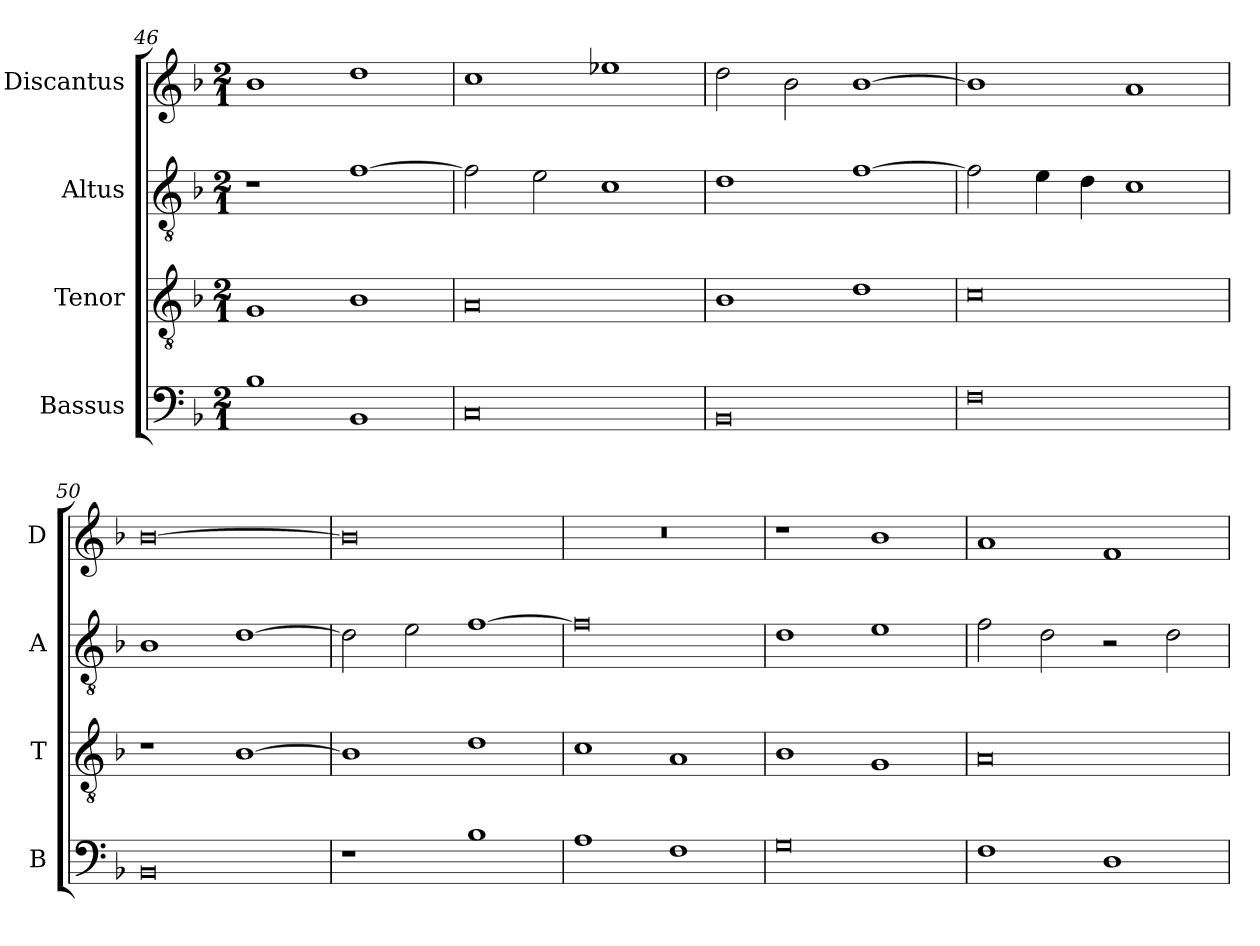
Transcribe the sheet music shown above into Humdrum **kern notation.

**kern	**kern	**kern	**kern
*part4	*part3	*part2	*part1
*staff4	*staff3	*staff2	*staff1
*I"Bassus	*I"Tenor	*I"Altus	*I"Discantus
*I'B	*I'T	*I'A	*I'D
*clefF4	*clefGv2	*clefGv2	*clefG2
*k[b-]	*k[b-]	*k[b-]	*k[b-]
*M2/1	*M2/1	*M2/1	*M2/1
=46	=46	=46	=46
1B-	1G	1r	1b-
1BB-	1B-	[1f	1dd
=47	=47	=47	=47
0C	0A	2f\]	1cc
.	.	2e\	.
.	.	1c	1ee-X
=48	=48	=48	=48
0BB-	1B-	1d	2dd\
.	.	.	2b-\
.	1d	[1f	[1b-
=49	=49	=49	=49
0F	0c	2f\]	1b-]
.	.	4e\	.
.	.	4d\	.
.	.	1c	1a
=50	=50	=50	=50
0BB-	1r	1B-	[0b-
.	[1B-	[1d	.
=51	=51	=51	=51
1r	1B-]	2d\]	0b-]
.	.	2e\	.
1B-	1d	[1f	.
=52	=52	=52	=52
1A	1c	0f]	0r
1F	1A	.	.
=53	=53	=53	=53
0G	1B-	1d	1r
.	1G	1e	1b-
=54	=54	=54	=54
1F	0A	2f\	1a
.	.	2d\	.
1D	.	2r	1f
.	.	2d\	.
=	=	=	=
*-	*-	*-	*-
